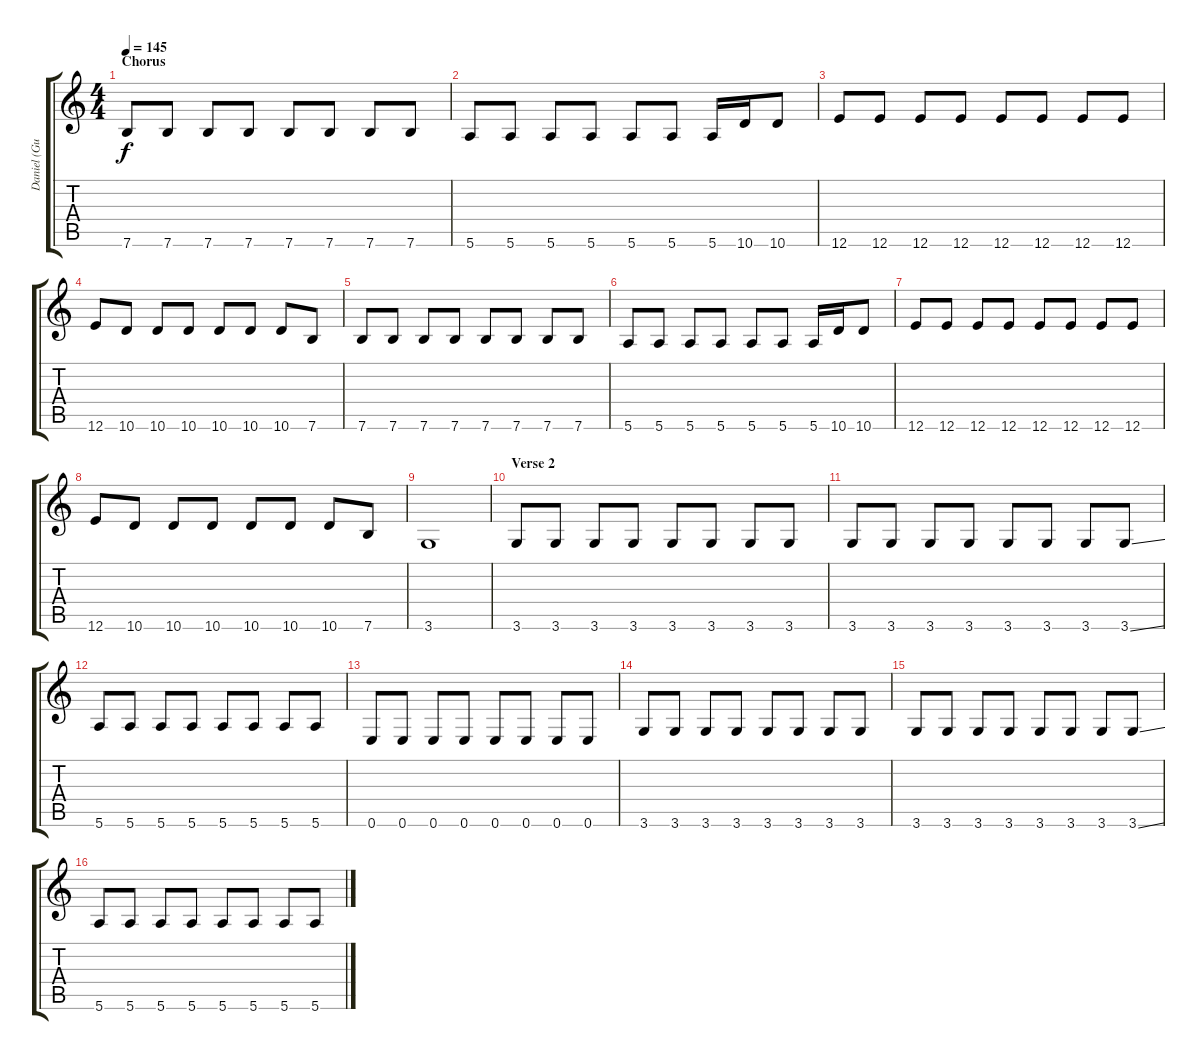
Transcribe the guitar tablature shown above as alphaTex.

\track ("Daniel (Guitar 1)" "Daniel (Gu") {instrument distortionguitar}
\staff {score tabs}
\tuning (E4 B3 G3 D3 A2 E2) {hide}
\ts (4 4)
\section ("" "Chorus")
\tempo 145
\clef g2
\ks c
7.6.8{dy f} 7.6.8 7.6.8 7.6.8 7.6.8 7.6.8 7.6.8 7.6.8 |
5.6.8 5.6.8 5.6.8 5.6.8 5.6.8 5.6.8 5.6.16 10.6.16 10.6.8 |
12.6.8 12.6.8 12.6.8 12.6.8 12.6.8 12.6.8 12.6.8 12.6.8 |
12.6.8 10.6.8 10.6.8 10.6.8 10.6.8 10.6.8 10.6.8 7.6.8 |
7.6.8 7.6.8 7.6.8 7.6.8 7.6.8 7.6.8 7.6.8 7.6.8 |
5.6.8 5.6.8 5.6.8 5.6.8 5.6.8 5.6.8 5.6.16 10.6.16 10.6.8 |
12.6.8 12.6.8 12.6.8 12.6.8 12.6.8 12.6.8 12.6.8 12.6.8 |
12.6.8 10.6.8 10.6.8 10.6.8 10.6.8 10.6.8 10.6.8 7.6.8 |
3.6.1 |
\section ("" "Verse 2")
3.6.8 3.6.8 3.6.8 3.6.8 3.6.8 3.6.8 3.6.8 3.6.8 |
3.6.8 3.6.8 3.6.8 3.6.8 3.6.8 3.6.8 3.6.8 3.6{ss}.8 |
5.6.8 5.6.8 5.6.8 5.6.8 5.6.8 5.6.8 5.6.8 5.6.8 |
0.6.8 0.6.8 0.6.8 0.6.8 0.6.8 0.6.8 0.6.8 0.6.8 |
3.6.8 3.6.8 3.6.8 3.6.8 3.6.8 3.6.8 3.6.8 3.6.8 |
3.6.8 3.6.8 3.6.8 3.6.8 3.6.8 3.6.8 3.6.8 3.6{ss}.8 |
5.6.8 5.6.8 5.6.8 5.6.8 5.6.8 5.6.8 5.6.8 5.6.8
